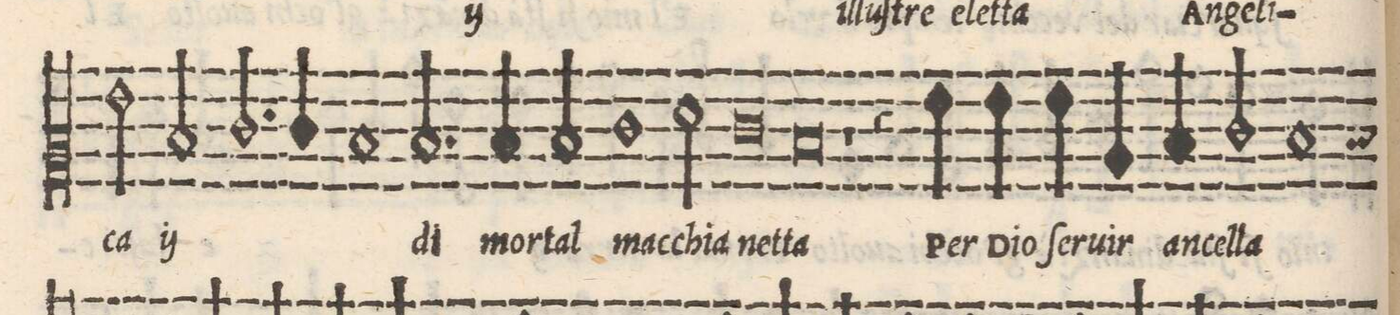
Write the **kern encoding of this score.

**kern	**text
*I"TENORE	*
*clefC2	*
*k[]	*
*met(C|)	*
*M2/1	*
2g\	-ca
*	*ij
2d/	An-
2.e/	-ge-
4e/	-li-
=12-	=12-
1d	-ca
*	*Xij
2.d/	di
4d/	mor-
=13-	=13-
2d/	-tal
1e	mac-
2f\	-chia
=14-	=14-
0e	net-
=15-	=15-
0d	-ta
=16-	=16-
1r	.
4r	.
4g\	Per
4g\	Dio
4g\	ſer-
=17-	=17-
4c/	-uir
4d/	an-
2e/	-cel-
1d	-la
=18-	=18-
*-	*-
